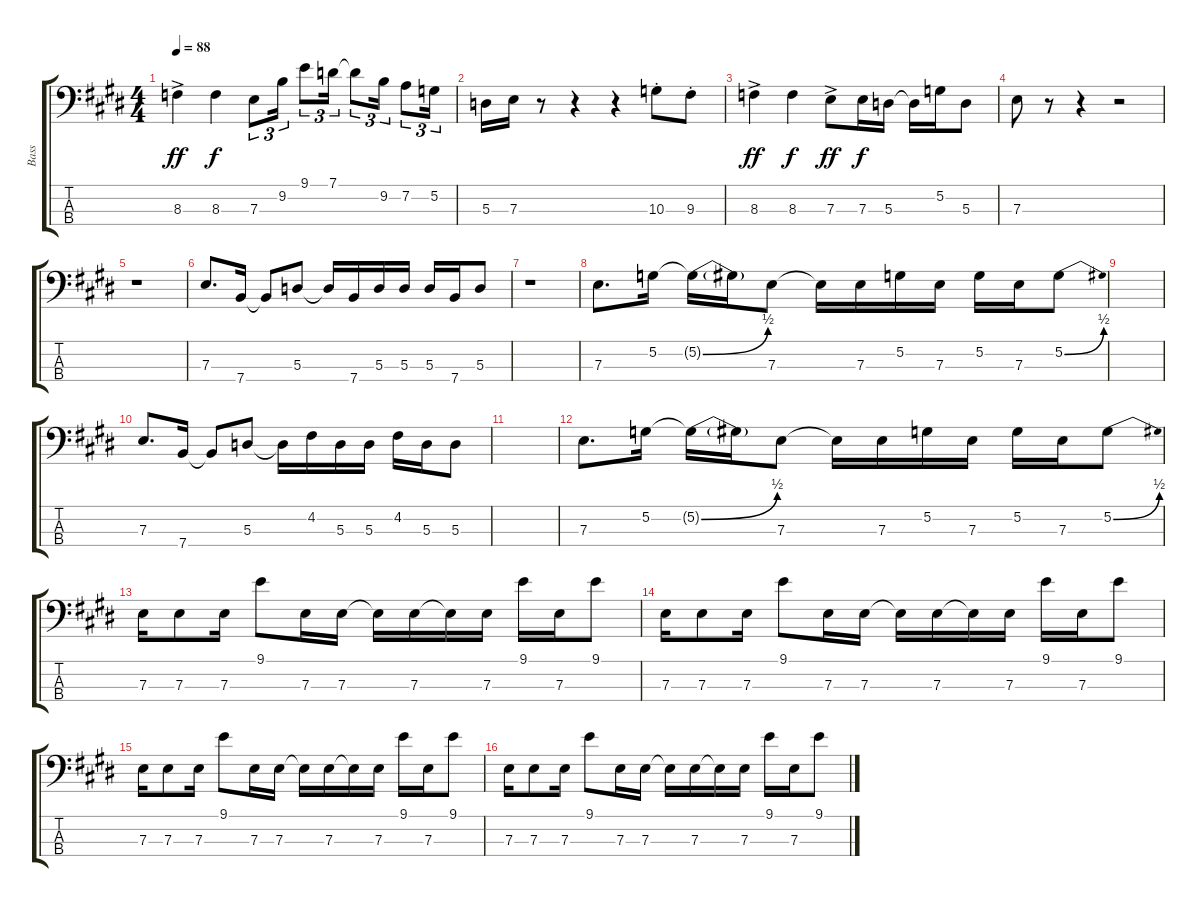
\track ("Bass" "Bass") {instrument electricbassfinger}
\staff {score tabs}
\tuning (G2 D2 A1 E1) {hide}
\ts (4 4)
\tempo 88
\clef f4
\ks e
8.3{ac}.4{dy ff} 8.3.4{dy f} 7.3.8{tu (3 2)} 9.2.16{tu (3 2)} 9.1.8{tu (3 2)} 7.1.16{tu (3 2)} 7.1{t}.8{tu (3 2)} 9.2.16{tu (3 2)} 7.2.8{tu (3 2)} 5.2.16{tu (3 2)} |
5.3.16 7.3.16 r.8 r.4 r.4 10.3{st}.8 9.3{st}.8 |
8.3{ac}.4{dy ff} 8.3.4{dy f} 7.3{ac}.8{dy ff} 7.3.16{dy f} 5.3.16 5.3{t}.16 5.2.16 5.3.8 |
7.3.8 r.8 r.4 r.2 |
r.1 |
7.3.8{d} 7.4.16 7.4{t}.8 5.3.8 5.3{t}.16 7.4.16 5.3.16 5.3.16 5.3.16 7.4.16 5.3.8 |
r.1 |
7.3.8{d} 5.2.16 5.2{be (bend 0 0 60 2) t}.16 5.2{t}.16 7.3.8 7.3{t}.16 7.3.16 5.2.16 7.3.16 5.2.16 7.3.16 5.2{be (bend 0 0 60 2)}.8 |
|
7.3.8{d} 7.4.16 7.4{t}.8 5.3.8 5.3{t}.16 4.2.16 5.3.16 5.3.16 4.2.16 5.3.16 5.3.8 |
|
7.3.8{d} 5.2.16 5.2{be (bend 0 0 60 2) t}.16 5.2{t}.16 7.3.8 7.3{t}.16 7.3.16 5.2.16 7.3.16 5.2.16 7.3.16 5.2{be (bend 0 0 60 2)}.8 |
7.3.16 7.3.8 7.3.16 9.1.8 7.3.16 7.3.16 7.3{t}.16 7.3.16 7.3{t}.16 7.3.16 9.1.16 7.3.16 9.1.8 |
7.3.16 7.3.8 7.3.16 9.1.8 7.3.16 7.3.16 7.3{t}.16 7.3.16 7.3{t}.16 7.3.16 9.1.16 7.3.16 9.1.8 |
7.3.16 7.3.8 7.3.16 9.1.8 7.3.16 7.3.16 7.3{t}.16 7.3.16 7.3{t}.16 7.3.16 9.1.16 7.3.16 9.1.8 |
7.3.16 7.3.8 7.3.16 9.1.8 7.3.16 7.3.16 7.3{t}.16 7.3.16 7.3{t}.16 7.3.16 9.1.16 7.3.16 9.1.8
